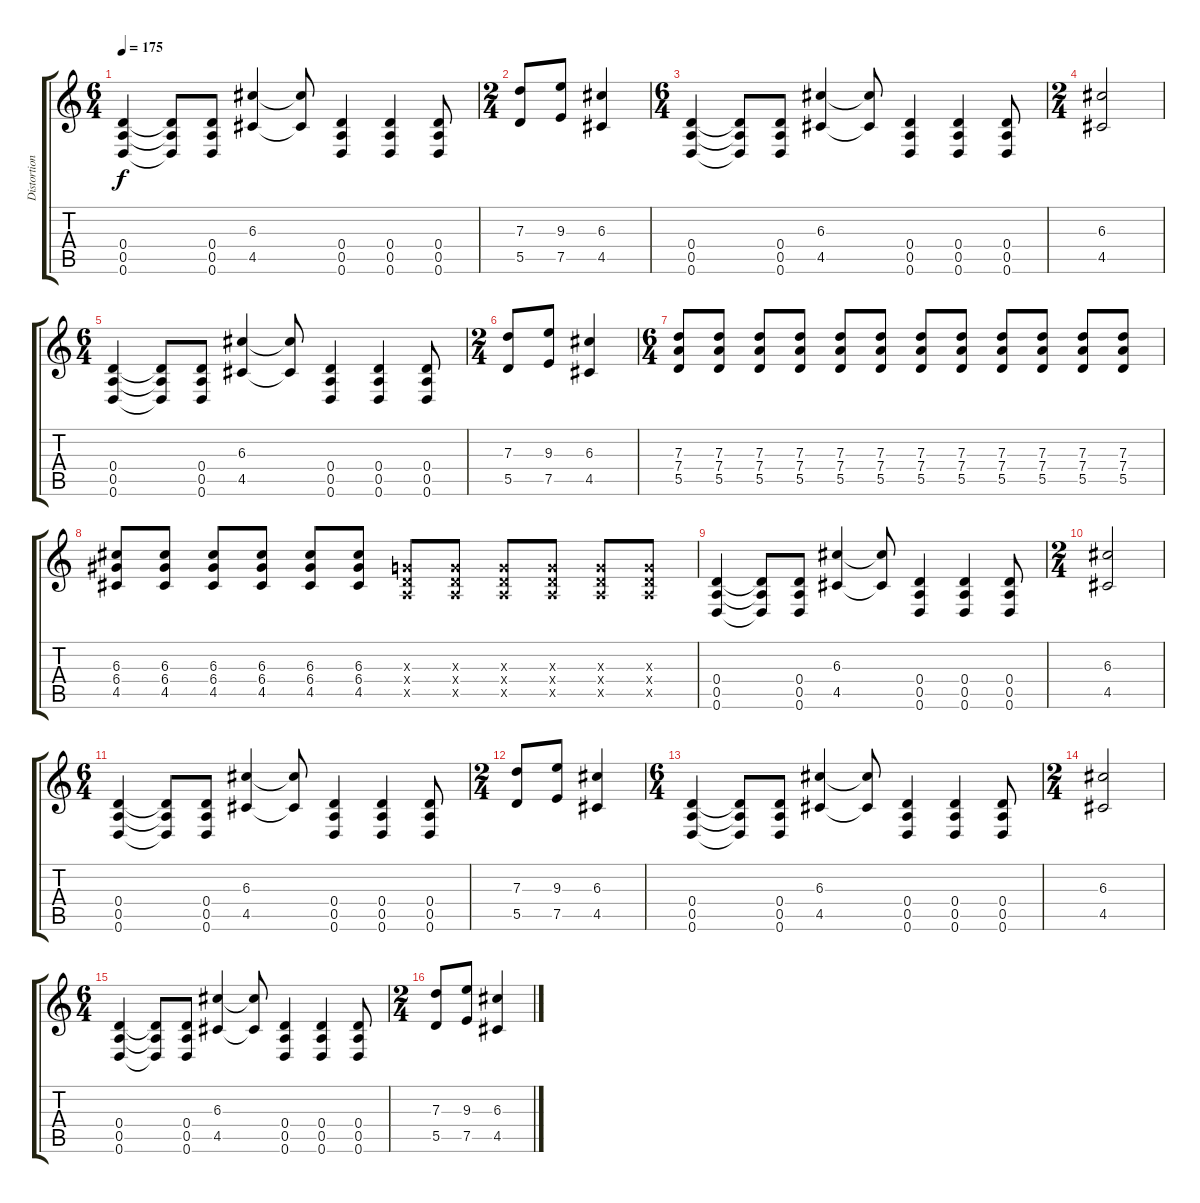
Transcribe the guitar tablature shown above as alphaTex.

\track ("Distortion Guitar 2" "Distortion") {instrument distortionguitar}
\staff {score tabs}
\tuning (E4 B3 G3 D3 A2 D2) {hide}
\ts (6 4)
\tempo 175
\clef g2
\ks c
(0.4 0.5 0.6).4{dy f} (0.4{t} 0.5{t} 0.6{t}).8 (0.4 0.5 0.6).8 (6.3 4.5).4 (6.3{t} 4.5{t}).8 (0.4 0.5 0.6).4 (0.4 0.5 0.6).4 (0.4 0.5 0.6).8 |
\ts (2 4)
(7.3 5.5).8 (9.3 7.5).8 (6.3 4.5).4 |
\ts (6 4)
(0.4 0.5 0.6).4 (0.4{t} 0.5{t} 0.6{t}).8 (0.4 0.5 0.6).8 (6.3 4.5).4 (6.3{t} 4.5{t}).8 (0.4 0.5 0.6).4 (0.4 0.5 0.6).4 (0.4 0.5 0.6).8 |
\ts (2 4)
(6.3 4.5).2 |
\ts (6 4)
(0.4 0.5 0.6).4 (0.4{t} 0.5{t} 0.6{t}).8 (0.4 0.5 0.6).8 (6.3 4.5).4 (6.3{t} 4.5{t}).8 (0.4 0.5 0.6).4 (0.4 0.5 0.6).4 (0.4 0.5 0.6).8 |
\ts (2 4)
(7.3 5.5).8 (9.3 7.5).8 (6.3 4.5).4 |
\ts (6 4)
(7.3 7.4 5.5).8 (7.3 7.4 5.5).8 (7.3 7.4 5.5).8 (7.3 7.4 5.5).8 (7.3 7.4 5.5).8 (7.3 7.4 5.5).8 (7.3 7.4 5.5).8 (7.3 7.4 5.5).8 (7.3 7.4 5.5).8 (7.3 7.4 5.5).8 (7.3 7.4 5.5).8 (7.3 7.4 5.5).8 |
(6.3 6.4 4.5).8 (6.3 6.4 4.5).8 (6.3 6.4 4.5).8 (6.3 6.4 4.5).8 (6.3 6.4 4.5).8 (6.3 6.4 4.5).8 (0.3{x} 0.4{x} 0.5{x}).8 (0.3{x} 0.4{x} 0.5{x}).8 (0.3{x} 0.4{x} 0.5{x}).8 (0.3{x} 0.4{x} 0.5{x}).8 (0.3{x} 0.4{x} 0.5{x}).8 (0.3{x} 0.4{x} 0.5{x}).8 |
(0.4 0.5 0.6).4 (0.4{t} 0.5{t} 0.6{t}).8 (0.4 0.5 0.6).8 (6.3 4.5).4 (6.3{t} 4.5{t}).8 (0.4 0.5 0.6).4 (0.4 0.5 0.6).4 (0.4 0.5 0.6).8 |
\ts (2 4)
(6.3 4.5).2 |
\ts (6 4)
(0.4 0.5 0.6).4 (0.4{t} 0.5{t} 0.6{t}).8 (0.4 0.5 0.6).8 (6.3 4.5).4 (6.3{t} 4.5{t}).8 (0.4 0.5 0.6).4 (0.4 0.5 0.6).4 (0.4 0.5 0.6).8 |
\ts (2 4)
(7.3 5.5).8 (9.3 7.5).8 (6.3 4.5).4 |
\ts (6 4)
(0.4 0.5 0.6).4 (0.4{t} 0.5{t} 0.6{t}).8 (0.4 0.5 0.6).8 (6.3 4.5).4 (6.3{t} 4.5{t}).8 (0.4 0.5 0.6).4 (0.4 0.5 0.6).4 (0.4 0.5 0.6).8 |
\ts (2 4)
(6.3 4.5).2 |
\ts (6 4)
(0.4 0.5 0.6).4 (0.4{t} 0.5{t} 0.6{t}).8 (0.4 0.5 0.6).8 (6.3 4.5).4 (6.3{t} 4.5{t}).8 (0.4 0.5 0.6).4 (0.4 0.5 0.6).4 (0.4 0.5 0.6).8 |
\ts (2 4)
(7.3 5.5).8 (9.3 7.5).8 (6.3 4.5).4
